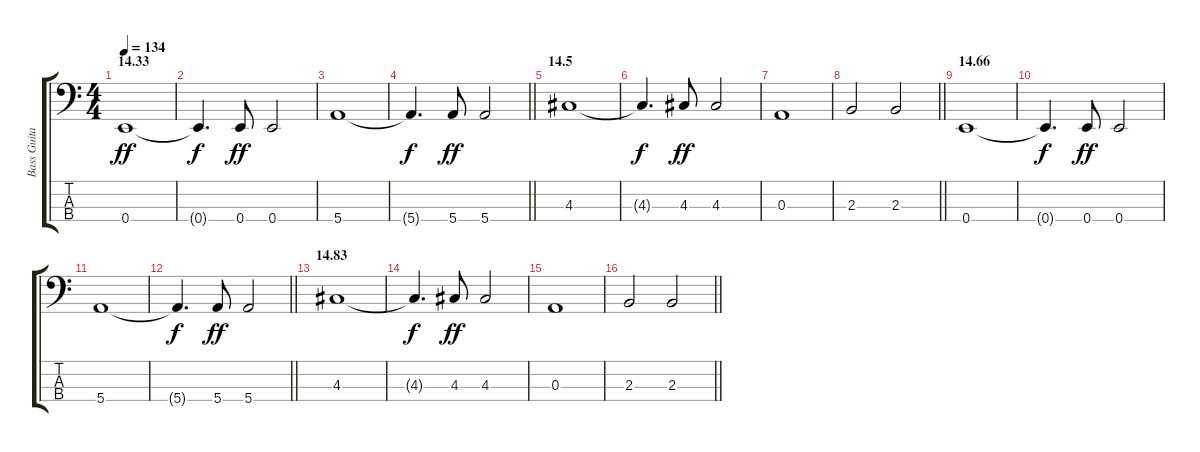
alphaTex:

\track ("Bass Guitar" "Bass Guita") {instrument electricbassfinger}
\staff {score tabs}
\tuning (G2 D2 A1 E1) {hide}
\ts (4 4)
\section ("" "14.33")
\tempo 134
\clef f4
\ks c
0.4.1{dy ff} |
0.4{t}.4{d dy f} 0.4.8{dy ff} 0.4.2 |
5.4.1 |
\barLineRight lightlight
5.4{t}.4{d dy f} 5.4.8{dy ff} 5.4.2 |
\section ("" "14.5")
4.3.1 |
4.3{t}.4{d dy f} 4.3.8{dy ff} 4.3.2 |
0.3.1 |
\barLineRight lightlight
2.3.2 2.3.2 |
\section ("" "14.66")
0.4.1 |
0.4{t}.4{d dy f} 0.4.8{dy ff} 0.4.2 |
5.4.1 |
\barLineRight lightlight
5.4{t}.4{d dy f} 5.4.8{dy ff} 5.4.2 |
\section ("" "14.83")
4.3.1 |
4.3{t}.4{d dy f} 4.3.8{dy ff} 4.3.2 |
0.3.1 |
\barLineRight lightlight
2.3.2 2.3.2
